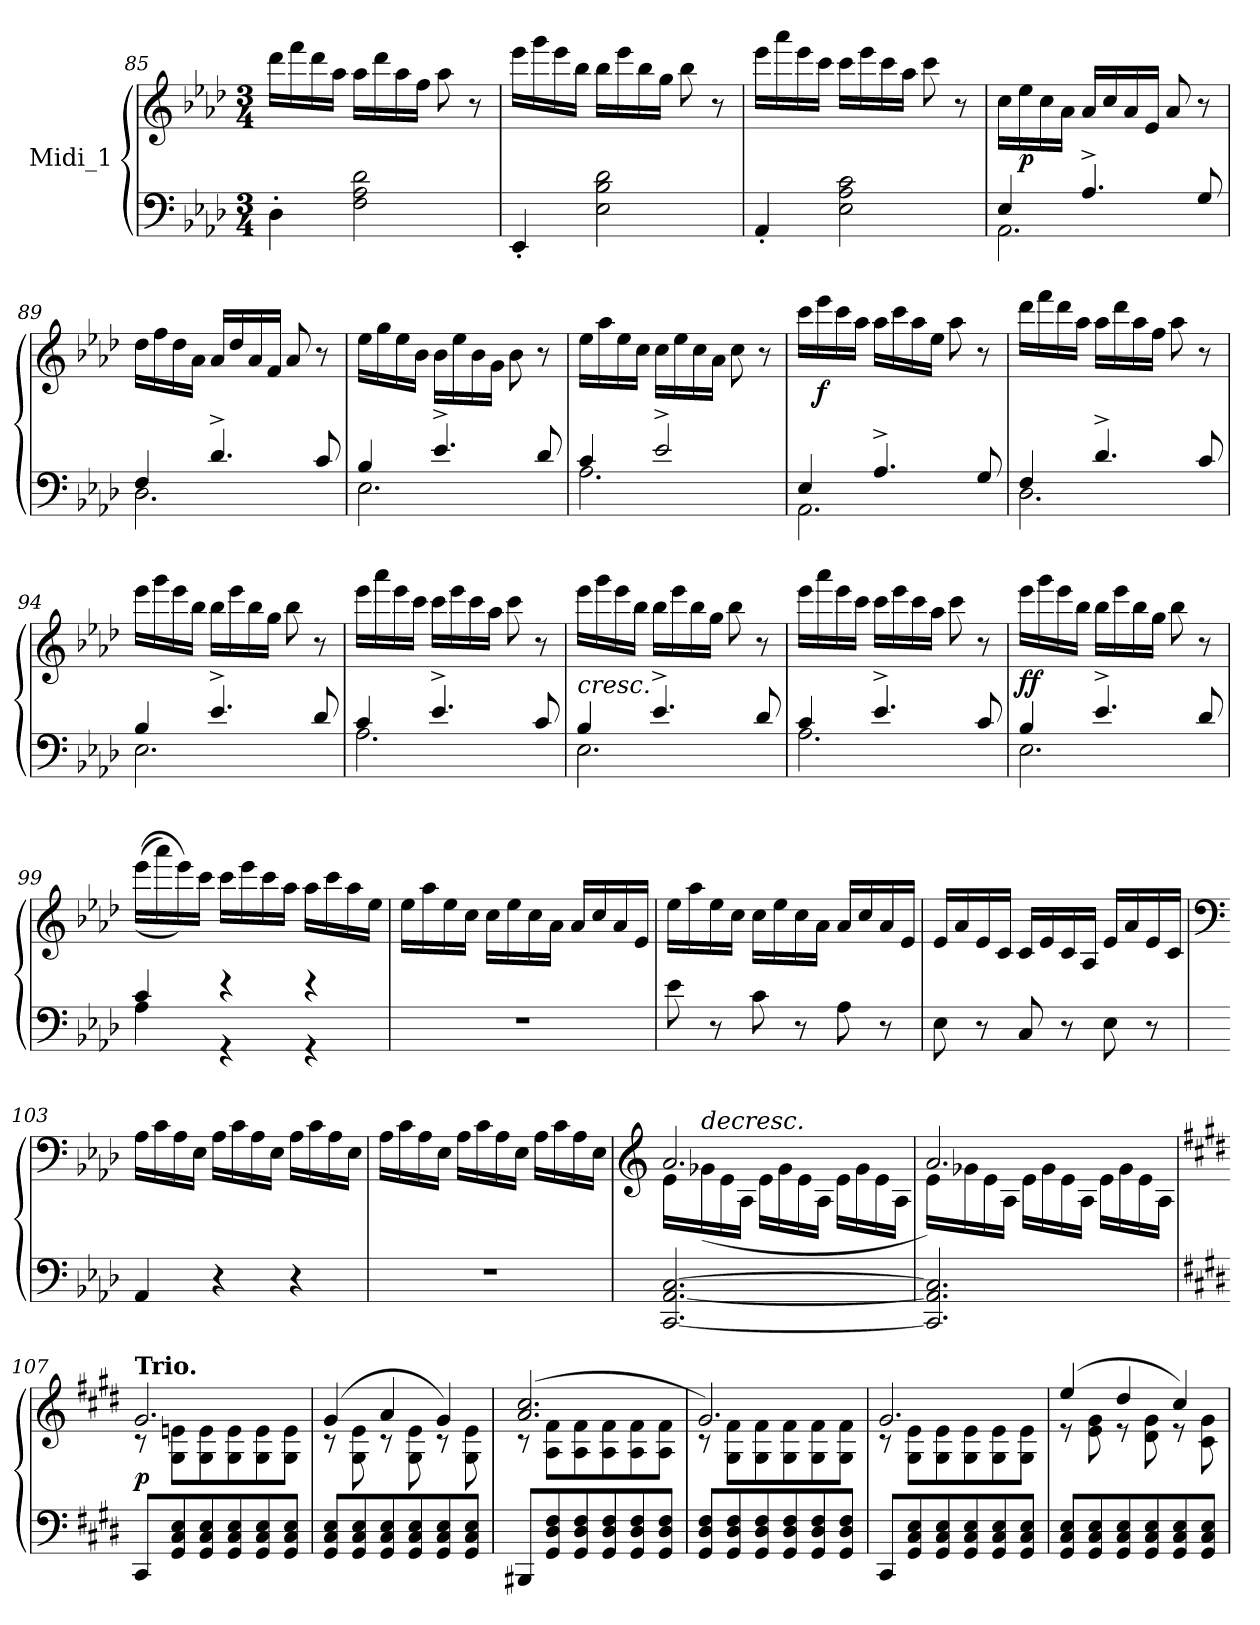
**kern	**kern	**dynam
*part1	*part1	*part1
*staff2	*staff1	*staff1/2
*I"Midi_1	*	*
*clefF4	*clefG2	*
*k[b-e-a-d-]	*k[b-e-a-d-]	*
*A-:	*A-:	*
*M3/4	*M3/4	*
=85	=85	=85
4D-'\	16ddd-\LL	.
.	16fff\	.
.	16ddd-\	.
.	16aa-\JJ	.
2F\ 2A-\ 2d-\	16aa-\LL	.
.	16ddd-\	.
.	16aa-\	.
.	16ff\JJ	.
.	8aa-\	.
.	8r	.
!!LO:LB:g=z
=86	=86	=86
*^	*	*
4EE-'/	2ryy	16eee-\LL	.
.	.	16ggg\	.
.	.	16eee-\	.
.	.	16bb-\JJ	.
2E-\ 2B-\ 2d-\	.	16bb-\LL	.
.	.	16eee-\	.
.	.	16bb-\	.
.	.	16gg\JJ	.
.	4ryy	8bb-\	.
.	.	8r	.
=87	=87	=87	=87
4AA-'/	2ryy	16eee-\LL	.
.	.	16aaa-\	.
.	.	16eee-\	.
.	.	16ccc\JJ	.
2E-\ 2A-\ 2c\	.	16ccc\LL	.
.	.	16eee-\	.
.	.	16ccc\	.
.	.	16aa-\JJ	.
.	4ryy	8ccc\	.
.	.	8r	.
=88	=88	=88	=88
4E-/	2.AA-\	16cc\LL	.
!	!	!	!LO:DY:b
.	.	16ee-\	p
.	.	16cc\	.
.	.	16a-\JJ	.
4.A-^/	.	16a-/LL	.
.	.	16cc/	.
.	.	16a-/	.
.	.	16e-/JJ	.
.	.	8a-/	.
8G/	.	8r	.
=89	=89	=89	=89
4F/	2.D-\	16dd-\LL	.
.	.	16ff\	.
.	.	16dd-\	.
.	.	16a-\JJ	.
4.d-^/	.	16a-/LL	.
.	.	16dd-/	.
.	.	16a-/	.
.	.	16f/JJ	.
.	.	8a-/	.
8c/	.	8r	.
!!LO:LB:g=z
=90	=90	=90	=90
4B-/	2.E-\	16ee-\LL	.
.	.	16gg\	.
.	.	16ee-\	.
.	.	16b-\JJ	.
4.e-^/	.	16b-\LL	.
.	.	16ee-\	.
.	.	16b-\	.
.	.	16g\JJ	.
.	.	8b-\	.
8d-/	.	8r	.
=91	=91	=91	=91
4c/	2.A-\	16ee-\LL	.
.	.	16aa-\	.
.	.	16ee-\	.
.	.	16cc\JJ	.
2e-^/	.	16cc\LL	.
.	.	16ee-\	.
.	.	16cc\	.
.	.	16a-\JJ	.
.	.	8cc\	.
.	.	8r	.
=92	=92	=92	=92
4E-/	2.AA-\	16ccc\LL	.
!	!	!	!LO:DY:b
.	.	16eee-\	f
.	.	16ccc\	.
.	.	16aa-\JJ	.
4.A-^/	.	16aa-\LL	.
.	.	16ccc\	.
.	.	16aa-\	.
.	.	16ee-\JJ	.
.	.	8aa-\	.
8G/	.	8r	.
=93	=93	=93	=93
4F/	2.D-\	16ddd-\LL	.
.	.	16fff\	.
.	.	16ddd-\	.
.	.	16aa-\JJ	.
4.d-^/	.	16aa-\LL	.
.	.	16ddd-\	.
.	.	16aa-\	.
.	.	16ff\JJ	.
.	.	8aa-\	.
8c/	.	8r	.
!!LO:LB:g=z
=94	=94	=94	=94
4B-/	2.E-\	16eee-\LL	.
.	.	16ggg\	.
.	.	16eee-\	.
.	.	16bb-\JJ	.
4.e-^/	.	16bb-\LL	.
.	.	16eee-\	.
.	.	16bb-\	.
.	.	16gg\JJ	.
.	.	8bb-\	.
8d-/	.	8r	.
=95	=95	=95	=95
4c/	2.A-\	16eee-\LL	.
.	.	16aaa-\	.
.	.	16eee-\	.
.	.	16ccc\JJ	.
4.e-^/	.	16ccc\LL	.
.	.	16eee-\	.
.	.	16ccc\	.
.	.	16aa-\JJ	.
.	.	8ccc\	.
8c/	.	8r	.
=96	=96	=96	=96
!LO:TX:a:i:t=cresc.	!	!	!
4B-/	2.E-\	16eee-\LL	.
.	.	16ggg\	.
.	.	16eee-\	.
.	.	16bb-\JJ	.
4.e-^/	.	16bb-\LL	.
.	.	16eee-\	.
.	.	16bb-\	.
.	.	16gg\JJ	.
.	.	8bb-\	.
8d-/	.	8r	.
!!LO:PB:g=z
=97	=97	=97	=97
4c/	2.A-\	16eee-\LL	.
.	.	16aaa-\	.
.	.	16eee-\	.
.	.	16ccc\JJ	.
4.e-^/	.	16ccc\LL	.
.	.	16eee-\	.
.	.	16ccc\	.
.	.	16aa-\JJ	.
.	.	8ccc\	.
8c/	.	8r	.
!!LO:PB:g=z
=98	=98	=98	=98
!	!	!	!LO:DY:a=2
4B-/	2.E-\	16eee-\LL	ff
.	.	16ggg\	.
.	.	16eee-\	.
.	.	16bb-\JJ	.
4.e-^/	.	16bb-\LL	.
.	.	16eee-\	.
.	.	16bb-\	.
.	.	16gg\JJ	.
.	.	8bb-\	.
8d-/	.	8r	.
=99	=99	=99	=99
4c/	4A-\	(>(>(>16eee-\LL	.
.	.	16aaa-\)	.
.	.	16eee-\))	.
.	.	16ccc\JJ	.
4r	4r	16ccc\LL	.
.	.	16eee-\	.
.	.	16ccc\	.
.	.	16aa-\JJ	.
4r	4r	16aa-\LL	.
.	.	16ccc\	.
.	.	16aa-\	.
.	.	16ee-\JJ	.
=100	=100	=100	=100
2.r	2ryy	16ee-\LL	.
.	.	16aa-\	.
.	.	16ee-\	.
.	.	16cc\JJ	.
.	.	16cc\LL	.
.	.	16ee-\	.
.	.	16cc\	.
.	.	16a-\JJ	.
.	4ryy	16a-/LL	.
.	.	16cc/	.
.	.	16a-/	.
.	.	16e-/JJ	.
!!LO:LB:g=z
=101	=101	=101	=101
8e-\	2ryy	16ee-\LL	.
.	.	16aa-\	.
8r	.	16ee-\	.
.	.	16cc\JJ	.
8c\	.	16cc\LL	.
.	.	16ee-\	.
8r	.	16cc\	.
.	.	16a-\JJ	.
8A-\	4ryy	16a-/LL	.
.	.	16cc/	.
8r	.	16a-/	.
.	.	16e-/JJ	.
*v	*v	*	*
!!LO:PB:g=z
=102	=102	=102
8E-\	16e-/LL	.
.	16a-/	.
8r	16e-/	.
.	16c/JJ	.
8C/	16c/LL	.
.	16e-/	.
8r	16c/	.
.	16A-/JJ	.
8E-\	16e-/LL	.
.	16a-/	.
8r	16e-/	.
.	16c/JJ	.
=103	=103	=103
*	*clefF4	*
4AA-/	16A-\LL	.
.	16c\	.
.	16A-\	.
.	16E-\JJ	.
4r	16A-\LL	.
.	16c\	.
.	16A-\	.
.	16E-\JJ	.
4r	16A-\LL	.
.	16c\	.
.	16A-\	.
.	16E-\JJ	.
=104	=104	=104
2.r	16A-\LL	.
.	16c\	.
.	16A-\	.
.	16E-\JJ	.
.	16A-\LL	.
.	16c\	.
.	16A-\	.
.	16E-\JJ	.
.	16A-\LL	.
.	16c\	.
.	16A-\	.
.	16E-\JJ	.
!!LO:LB:g=z
=105	=105	=105
*	*clefG2	*
*	*^	*
[2.CC/ [2.AA-/ [2.C/	2.a-/	16e-\LL	.
!	!	!LO:TX:a:i:t=decresc.	!
.	.	(>16g-X\	.
.	.	16e-\	.
.	.	16A-\JJ	.
.	.	16e-\LL	.
.	.	16g-\	.
.	.	16e-\	.
.	.	16A-\JJ	.
.	.	16e-\LL	.
.	.	16g-\	.
.	.	16e-\	.
.	.	16A-\JJ	.
=106	=106	=106	=106
2.CC/] 2.AA-/] 2.C/]	2.a-/	16e-\LL)	.
.	.	16g-X\	.
.	.	16e-\	.
.	.	16A-\JJ	.
.	.	16e-\LL	.
.	.	16g-\	.
.	.	16e-\	.
.	.	16A-\JJ	.
.	.	16e-\LL	.
.	.	16g-\	.
.	.	16e-\	.
.	.	16A-\JJ	.
=107	=107	=107	=107
*k[f#c#g#d#]	*k[f#c#g#d#]	*	*
*E:	*E:	*	*
!	!LO:TX:a:B:t=Trio.	!	!
!	!	!	!LO:DY:a=2
8CC#/L	2.g#/	8r	p
8GG#/ 8C#/ 8E/	.	8G#i\ 8eni\L	.
8GG#/ 8C#/ 8E/	.	8G#\ 8e\	.
8GG#/ 8C#/ 8E/	.	8G#\ 8e\	.
8GG#/ 8C#/ 8E/	.	8G#\ 8e\	.
8GG#/ 8C#/ 8E/J	.	8G#\ 8e\J	.
=108	=108	=108	=108
8GG#/ 8C#/ 8E/L	(>4g#/	8r	.
8GG#/ 8C#/ 8E/	.	8G#\ 8e\	.
8GG#/ 8C#/ 8E/	4a/	8r	.
8GG#/ 8C#/ 8E/	.	8G#\ 8e\	.
8GG#/ 8C#/ 8E/	4g#/)	8r	.
8GG#/ 8C#/ 8E/J	.	8G#\ 8e\	.
!!LO:LB:g=z	!!
=109	=109	=109	=109
8BBB#X/L	(>2.a/ 2.cc#/	8r	.
8GG#/ 8D#/ 8F#/	.	8A\ 8f#\L	.
8GG#/ 8D#/ 8F#/	.	8A\ 8f#\	.
8GG#/ 8D#/ 8F#/	.	8A\ 8f#\	.
8GG#/ 8D#/ 8F#/	.	8A\ 8f#\	.
8GG#/ 8D#/ 8F#/J	.	8A\ 8f#\J	.
=110	=110	=110	=110
8GG#/ 8D#/ 8F#/L	2.g#/)	8r	.
8GG#/ 8D#/ 8F#/	.	8G#\ 8f#\L	.
8GG#/ 8D#/ 8F#/	.	8G#\ 8f#\	.
8GG#/ 8D#/ 8F#/	.	8G#\ 8f#\	.
8GG#/ 8D#/ 8F#/	.	8G#\ 8f#\	.
8GG#/ 8D#/ 8F#/J	.	8G#\ 8f#\J	.
!!LO:LB:g=z	!!
=111	=111	=111	=111
*^	*	*	*
8CC#/L	2ryy	2.g#/	8r	.
8GG#/ 8C#/ 8E/	.	.	8G#\ 8e\L	.
8GG#/ 8C#/ 8E/	.	.	8G#\ 8e\	.
8GG#/ 8C#/ 8E/	.	.	8G#\ 8e\	.
8GG#/ 8C#/ 8E/	4ryy	.	8G#\ 8e\	.
8GG#/ 8C#/ 8E/J	.	.	8G#\ 8e\J	.
=112	=112	=112	=112	=112
8GG#/ 8C#/ 8E/L	2ryy	(>4ee/	8r	.
8GG#/ 8C#/ 8E/	.	.	8e\ 8g#\	.
8GG#/ 8C#/ 8E/	.	4dd#/	8r	.
8GG#/ 8C#/ 8E/	.	.	8d#\ 8g#\	.
8GG#/ 8C#/ 8E/	4ryy	4cc#/)	8r	.
8GG#/ 8C#/ 8E/J	.	.	8c#\ 8g#\	.
*v	*v	*	*	*
*	*v	*v	*
=	=	=
*-	*-	*-
